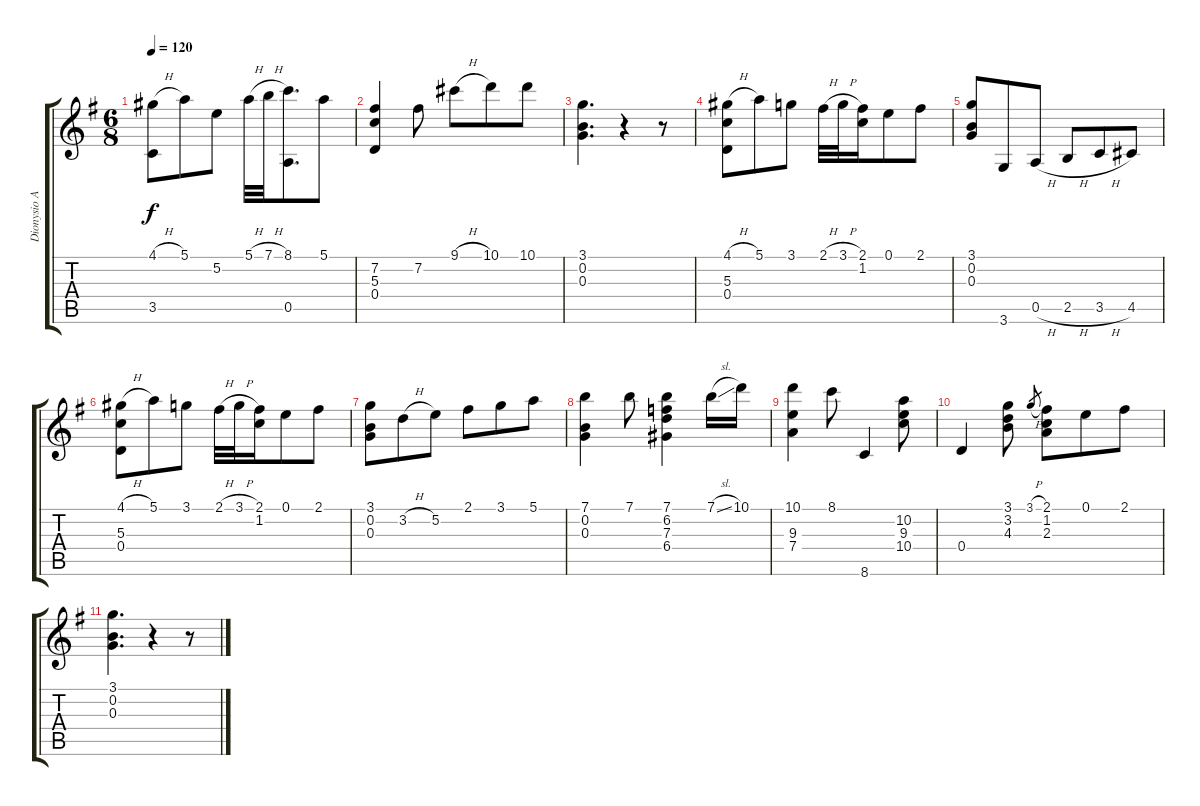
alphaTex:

\track ("Dionysio Aguado" "Dionysio A") {instrument acousticguitarnylon}
\staff {score tabs}
\tuning (E4 B3 G3 D3 A2 E2) {hide}
\ts (6 8)
\tempo 120
\clef g2
\ks g
(4.1{h} 3.5).8{dy f} 5.1.8 5.2.8 5.1{h}.32 7.1{h}.32 (8.1 0.5).8{d} 5.1.8 |
(7.2 5.3 0.4).4 7.2.8 9.1{h}.8 10.1.8 10.1.8 |
(3.1 0.2 0.3).4{d} r.4 r.8 |
(4.1{h} 5.3 0.4).8 5.1.8 3.1.8 2.1{h}.32 3.1{h}.32 (2.1 1.2).16 0.1.8 2.1.8 |
(3.1 0.2 0.3).8 3.6.8 0.5{h}.8 2.5{h}.8 3.5{h}.8 4.5.8 |
(4.1{h} 5.3 0.4).8 5.1.8 3.1.8 2.1{h}.32 3.1{h}.32 (2.1 1.2).16 0.1.8 2.1.8 |
(3.1 0.2 0.3).8 3.2{h}.8 5.2.8 2.1.8 3.1.8 5.1.8 |
(7.1 0.2 0.3).4 7.1.8 (7.1 6.2 7.3 6.4).4 7.1{sl}.16 10.1.16 |
(10.1 9.3 7.4).4 8.1.8 8.6.4 (10.2 9.3 10.4).8 |
0.4.4 (3.1 3.2 4.3).8 3.1{h}.8{gr} (2.1 1.2 2.3).8 0.1.8 2.1.8 |
(3.1 0.2 0.3).4{d} r.4 r.8
